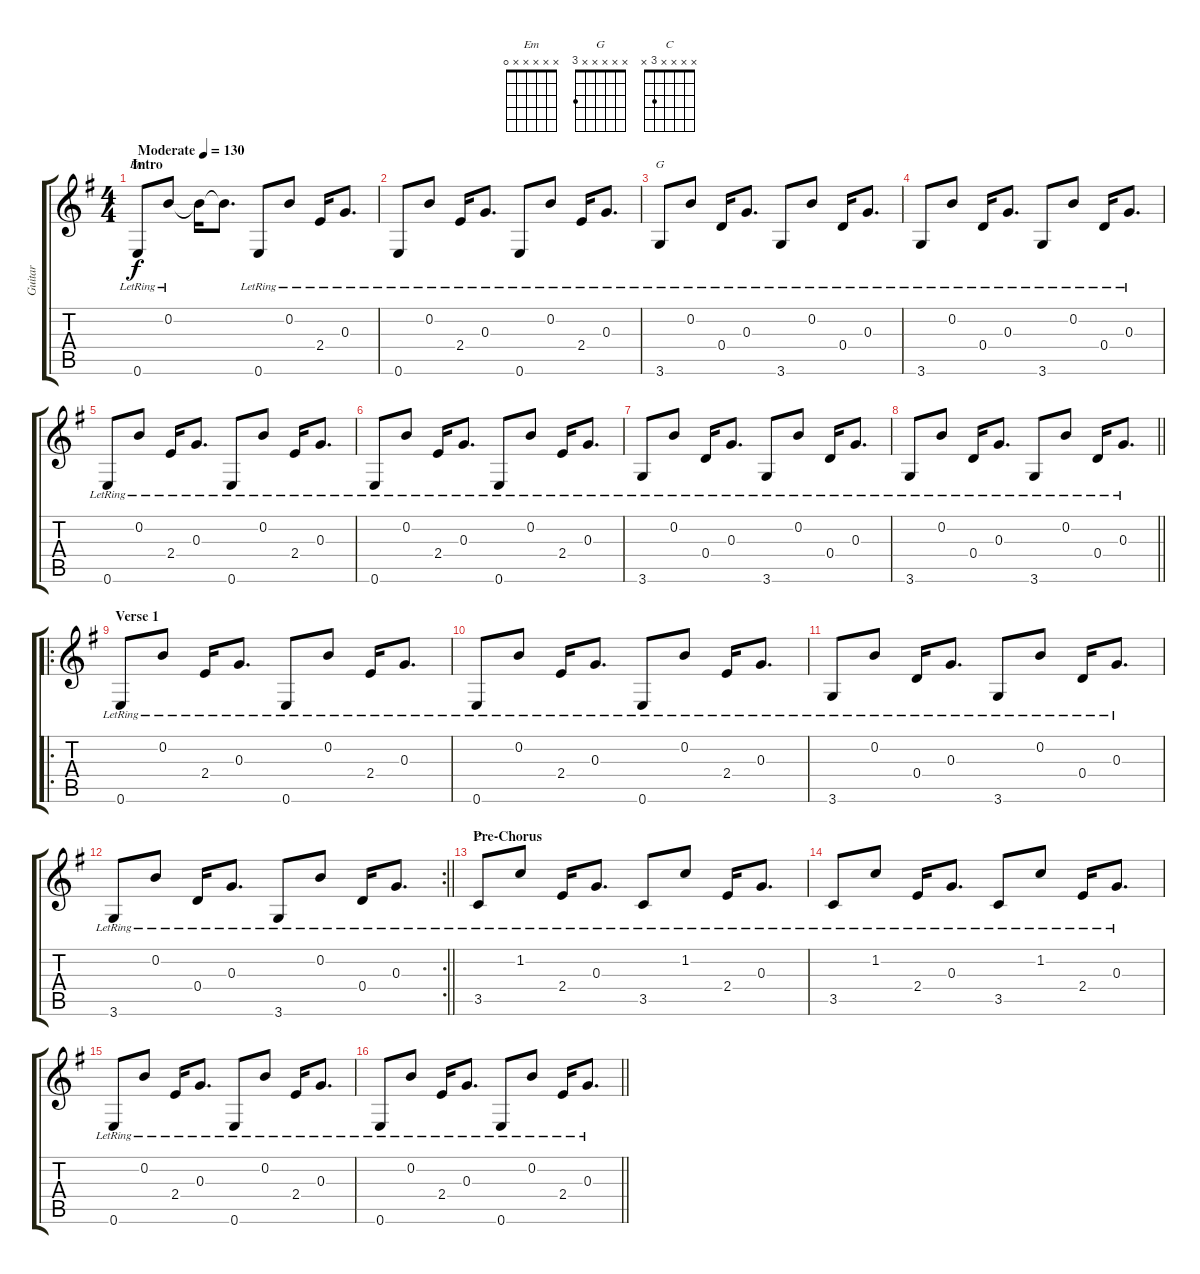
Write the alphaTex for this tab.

\track ("Guitar" "Guitar") {instrument acousticguitarsteel}
\staff {score tabs}
\tuning (E4 B3 G3 D3 A2 E2) {hide}
\chord ("Em" x x x x x 0)
\chord ("G" x x x x x 3)
\chord ("C" x x x x 3 x)
\ts (4 4)
\section ("" "Intro")
\tempo (130 "Moderate")
\clef g2
\ks eminor
0.6{lr}.8{ch "Em" dy f instrument acousticguitarsteel} 0.2{lr}.8 0.2{t}.16 0.2{t}.8{d} 0.6{lr}.8 0.2{lr}.8 2.4{lr}.16 0.3{lr}.8{d} |
0.6{lr}.8 0.2{lr}.8 2.4{lr}.16 0.3{lr}.8{d} 0.6{lr}.8 0.2{lr}.8 2.4{lr}.16 0.3{lr}.8{d} |
3.6{lr}.8{ch "G"} 0.2{lr}.8 0.4{lr}.16 0.3{lr}.8{d} 3.6{lr}.8 0.2{lr}.8 0.4{lr}.16 0.3{lr}.8{d} |
3.6{lr}.8 0.2{lr}.8 0.4{lr}.16 0.3{lr}.8{d} 3.6{lr}.8 0.2{lr}.8 0.4{lr}.16 0.3{lr}.8{d} |
0.6{lr}.8 0.2{lr}.8 2.4{lr}.16 0.3{lr}.8{d} 0.6{lr}.8 0.2{lr}.8 2.4{lr}.16 0.3{lr}.8{d} |
0.6{lr}.8 0.2{lr}.8 2.4{lr}.16 0.3{lr}.8{d} 0.6{lr}.8 0.2{lr}.8 2.4{lr}.16 0.3{lr}.8{d} |
3.6{lr}.8 0.2{lr}.8 0.4{lr}.16 0.3{lr}.8{d} 3.6{lr}.8 0.2{lr}.8 0.4{lr}.16 0.3{lr}.8{d} |
\barLineRight lightlight
3.6{lr}.8 0.2{lr}.8 0.4{lr}.16 0.3{lr}.8{d} 3.6{lr}.8 0.2{lr}.8 0.4{lr}.16 0.3{lr}.8{d} |
\ro
\section ("" "Verse 1")
0.6{lr}.8 0.2{lr}.8 2.4{lr}.16 0.3{lr}.8{d} 0.6{lr}.8 0.2{lr}.8 2.4{lr}.16 0.3{lr}.8{d} |
0.6{lr}.8 0.2{lr}.8 2.4{lr}.16 0.3{lr}.8{d} 0.6{lr}.8 0.2{lr}.8 2.4{lr}.16 0.3{lr}.8{d} |
3.6{lr}.8 0.2{lr}.8 0.4{lr}.16 0.3{lr}.8{d} 3.6{lr}.8 0.2{lr}.8 0.4{lr}.16 0.3{lr}.8{d} |
\rc 2
\barLineRight lightlight
3.6{lr}.8 0.2{lr}.8 0.4{lr}.16 0.3{lr}.8{d} 3.6{lr}.8 0.2{lr}.8 0.4{lr}.16 0.3{lr}.8{d} |
\section ("" "Pre-Chorus")
3.5{lr}.8{ch "C"} 1.2{lr}.8 2.4{lr}.16 0.3{lr}.8{d} 3.5{lr}.8 1.2{lr}.8 2.4{lr}.16 0.3{lr}.8{d} |
3.5{lr}.8 1.2{lr}.8 2.4{lr}.16 0.3{lr}.8{d} 3.5{lr}.8 1.2{lr}.8 2.4{lr}.16 0.3{lr}.8{d} |
0.6{lr}.8 0.2{lr}.8 2.4{lr}.16 0.3{lr}.8{d} 0.6{lr}.8 0.2{lr}.8 2.4{lr}.16 0.3{lr}.8{d} |
\barLineRight lightlight
0.6{lr}.8 0.2{lr}.8 2.4{lr}.16 0.3{lr}.8{d} 0.6{lr}.8 0.2{lr}.8 2.4{lr}.16 0.3{lr}.8{d}
